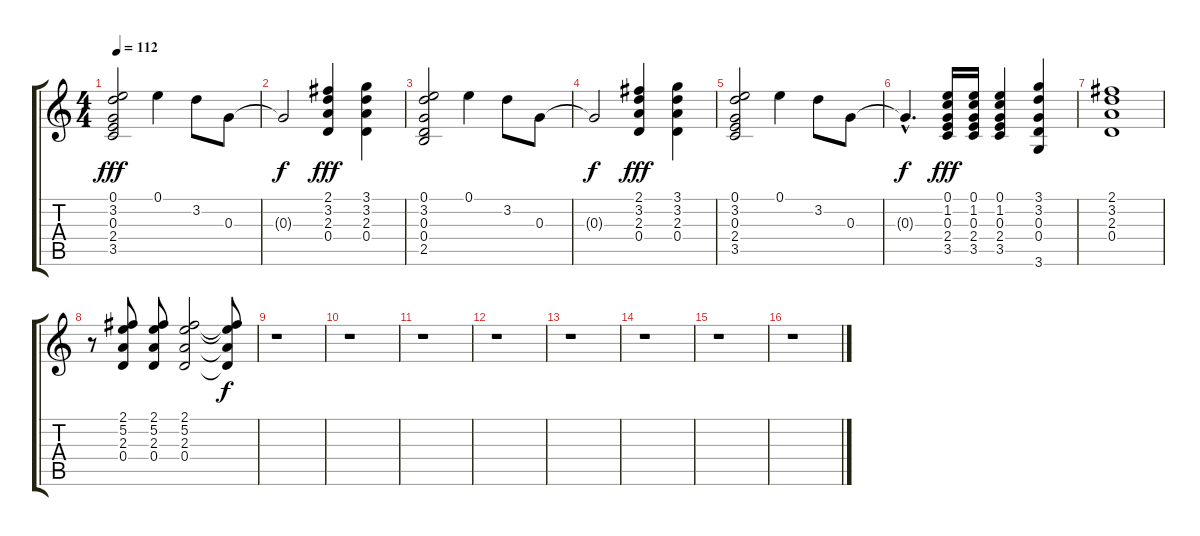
\track "" {instrument electricguitarclean}
\staff {score tabs}
\tuning (E4 B3 G3 D3 A2 E2) {hide}
\ts (4 4)
\tempo 112
\clef g2
\ks c
(0.1 3.2 0.3 2.4 3.5).2{dy fff} 0.1.4 3.2.8 0.3.8 |
0.3{t}.2{dy f} (2.1 3.2 2.3 0.4).4{dy fff} (3.1 3.2 2.3 0.4).4 |
(0.1 3.2 0.3 0.4 2.5).2 0.1.4 3.2.8 0.3.8 |
0.3{t}.2{dy f} (2.1 3.2 2.3 0.4).4{dy fff} (3.1 3.2 2.3 0.4).4 |
(0.1 3.2 0.3 2.4 3.5).2 0.1.4 3.2.8 0.3.8 |
0.3{hac t}.4{d dy f} (0.1 1.2 0.3 2.4 3.5).16{dy fff} (0.1 1.2 0.3 2.4 3.5).16 (0.1 1.2 0.3 2.4 3.5).4 (3.1 3.2 0.3 0.4 3.6).4 |
(2.1 3.2 2.3 0.4).1 |
r.8 (2.1 5.2 2.3 0.4).8 (2.1 5.2 2.3 0.4).8 (2.1 5.2 2.3 0.4).2 (2.1{t} 5.2{t} 2.3{t} 0.4{t}).8{dy f} |
r.1 |
r.1 |
r.1 |
r.1 |
r.1 |
r.1 |
r.1 |
r.1
